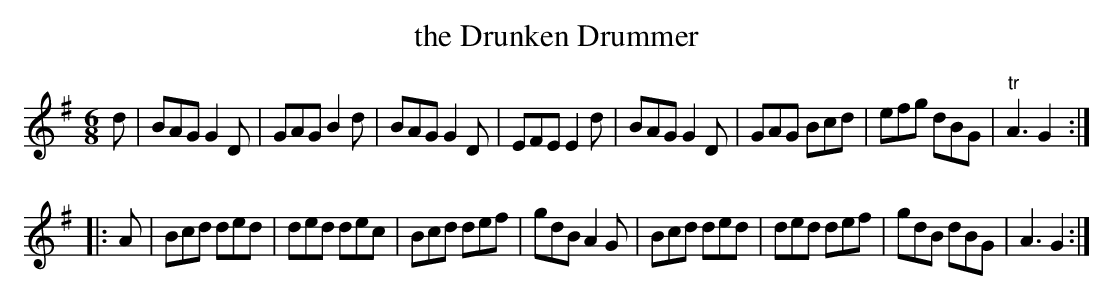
X:1
T:the Drunken Drummer
M:6/8
K:G
d|\
BAG G2D| GAG B2d| BAG G2D| EFE E2d|\
BAG G2D| GAG Bcd| efg dBG| "tr"A3 G2:|
|:A|\
Bcd ded| ded dec| Bcd def| gdB A2G|\
Bcd ded| ded def| gdB dBG| A3 G2:|
